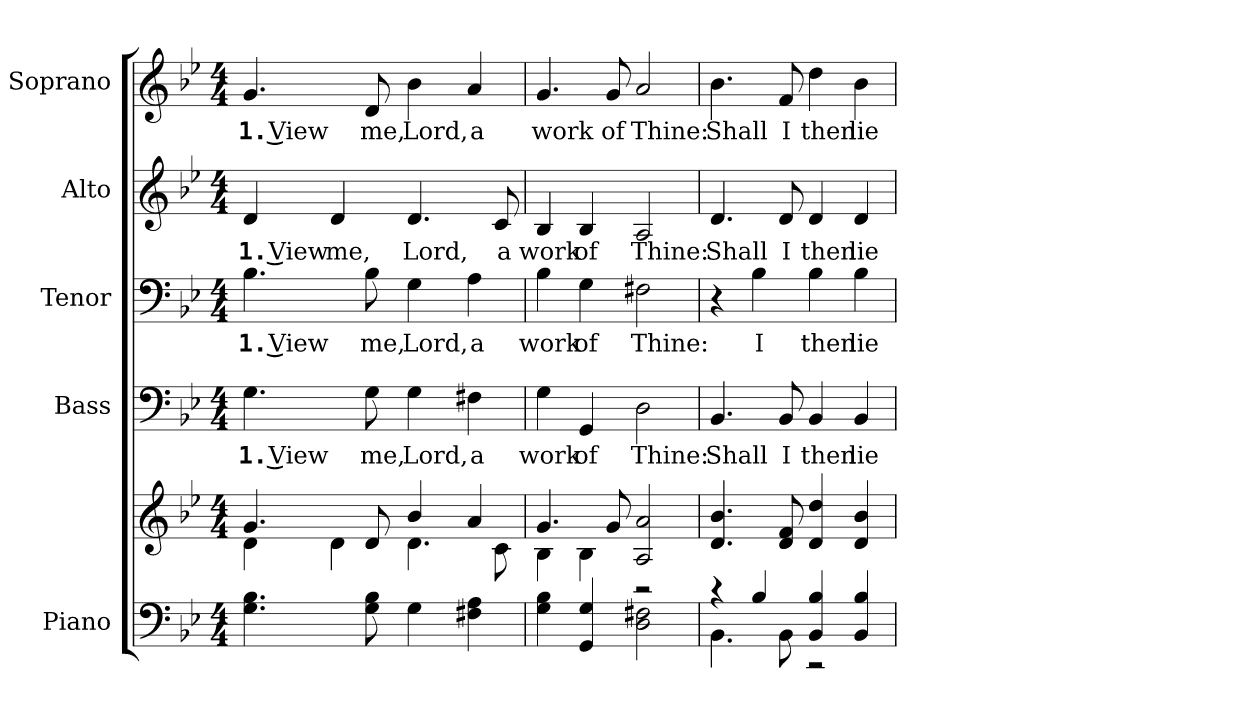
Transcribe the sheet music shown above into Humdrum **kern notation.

**kern	**kern	**kern	**text	**kern	**text	**kern	**text	**kern	**text
*part5	*part5	*part4	*part4	*part3	*part3	*part2	*part2	*part1	*part1
*staff6	*staff5	*staff4	*staff4	*staff3	*staff3	*staff2	*staff2	*staff1	*staff1
*I"Piano	*	*I"Bass	*	*I"Tenor	*	*I"Alto	*	*I"Soprano	*
*I'Pno.	*	*I'B.	*	*I'T.	*	*I'A.	*	*I'S.	*
!!LO:PB:g=z
*clefF4	*clefG2	*clefF4	*	*clefF4	*	*clefG2	*	*clefG2	*
*k[b-e-]	*k[b-e-]	*k[b-e-]	*	*k[b-e-]	*	*k[b-e-]	*	*k[b-e-]	*
*B-:	*B-:	*B-:	*	*B-:	*	*B-:	*	*B-:	*
*M4/4	*M4/4	*M4/4	*	*M4/4	*	*M4/4	*	*M4/4	*
*MM110	*MM110	*MM110	*	*MM110	*	*MM110	*	*MM110	*
=1	=1	=1	=1	=1	=1	=1	=1	=1	=1
*	*^	*	*	*	*	*	*	*	*
!	!	!	!	!LO:LY:b:color=#000000	!	!	!	!	!	!
!	!	!	!	!	!	!LO:LY:b:color=#000000	!	!	!	!
!	!	!	!	!	!	!	!	!LO:LY:b:color=#000000	!	!
!	!	!	!	!	!	!	!	!	!	!LO:LY:b:color=#000000
4.Gi\ 4.B-i	4.gi/	4di\	4.Gi\	1. View	4.B-i\	1. View	4di/	1. View	4.gi/	1. View
!	!	!	!	!	!	!	!	!LO:LY:b:color=#000000	!	!
.	.	4di\	.	.	.	.	4di/	me,	.	.
!	!	!	!	!LO:LY:b:color=#000000	!	!	!	!	!	!
!	!	!	!	!	!	!LO:LY:b:color=#000000	!	!	!	!
!	!	!	!	!	!	!	!	!	!	!LO:LY:b:color=#000000
8Gi\ 8B-i	8di/	.	8Gi\	me,	8B-i\	me,	.	.	8di/	me,
!	!	!	!	!LO:LY:b:color=#000000	!	!	!	!	!	!
!	!	!	!	!	!	!LO:LY:b:color=#000000	!	!	!	!
!	!	!	!	!	!	!	!	!LO:LY:b:color=#000000	!	!
!	!	!	!	!	!	!	!	!	!	!LO:LY:b:color=#000000
4Gi\	4b-i/	4.di\	4Gi\	Lord,	4Gi\	Lord,	4.di/	Lord,	4b-i\	Lord,
!	!	!	!	!LO:LY:b:color=#000000	!	!	!	!	!	!
!	!	!	!	!	!	!LO:LY:b:color=#000000	!	!	!	!
!	!	!	!	!	!	!	!	!	!	!LO:LY:b:color=#000000
4F#Xi\ 4Ai	4ai/	.	4F#Xi\	a	4Ai\	a	.	.	4ai/	a
!	!	!	!	!	!	!	!	!LO:LY:b:color=#000000	!	!
.	.	8ci\	.	.	.	.	8ci/	a	.	.
=2	=2	=2	=2	=2	=2	=2	=2	=2	=2	=2
!	!	!	!	!LO:LY:b:color=#000000	!	!	!	!	!	!
!	!	!	!	!	!	!LO:LY:b:color=#000000	!	!	!	!
!	!	!	!	!	!	!	!	!LO:LY:b:color=#000000	!	!
!	!	!	!	!	!	!	!	!	!	!LO:LY:b:color=#000000
4Gi\ 4B-i	4.gi/	4B-i\	4Gi\	work	4B-i\	work	4B-i/	work	4.gi/	work
!	!	!	!	!LO:LY:b:color=#000000	!	!	!	!	!	!
!	!	!	!	!	!	!LO:LY:b:color=#000000	!	!	!	!
!	!	!	!	!	!	!	!	!LO:LY:b:color=#000000	!	!
4GGi/ 4Gi	.	4B-i\	4GGi/	of	4Gi\	of	4B-i/	of	.	.
!	!	!	!	!	!	!	!	!	!	!LO:LY:b:color=#000000
.	8gi/	.	.	.	.	.	.	.	8gi/	of
!	!	!	!	!LO:LY:b:color=#000000	!	!	!	!	!	!
!	!	!	!	!	!	!LO:LY:b:color=#000000	!	!	!	!
!	!	!	!	!	!	!	!	!LO:LY:b:color=#000000	!	!
!	!	!	!	!	!	!	!	!	!	!LO:LY:b:color=#000000
2Di\ 2F#Xi	2Ai/ 2ai	2r	2Di\	Thine:	2F#Xi\	Thine:	2Ai/	Thine:	2ai/	Thine:
*	*v	*v	*	*	*	*	*	*	*	*
!!LO:PB:g=z
=3	=3	=3	=3	=3	=3	=3	=3	=3	=3
*^	*	*	*	*	*	*	*	*	*
*	*	*^	*	*	*	*	*	*	*	*
!	!	!	!	!	!LO:LY:b:color=#000000	!	!	!	!	!	!
*	*	*v	*v	*	*	*	*	*	*	*	*
*	*	*^	*	*	*	*	*	*	*	*
!	!	!	!	!	!	!	!	!	!LO:LY:b:color=#000000	!	!
*	*	*v	*v	*	*	*	*	*	*	*	*
*	*	*^	*	*	*	*	*	*	*	*
!	!	!	!	!	!	!	!	!	!	!	!LO:LY:b:color=#000000
*	*	*v	*v	*	*	*	*	*	*	*	*
4r	4.BB-i\	4.di/ 4.b-i	4.BB-i/	Shall	4r	.	4.di/	Shall	4.b-i\	Shall
!	!	!	!	!	!	!LO:LY:b:color=#000000	!	!	!	!
4B-i/	.	.	.	.	4B-i\	I	.	.	.	.
!	!	!	!	!LO:LY:b:color=#000000	!	!	!	!	!	!
!	!	!	!	!	!	!	!	!LO:LY:b:color=#000000	!	!
!	!	!	!	!	!	!	!	!	!	!LO:LY:b:color=#000000
.	8BB-i\	8di/ 8fi	8BB-i/	I	.	.	8di/	I	8fi/	I
!	!	!	!	!LO:LY:b:color=#000000	!	!	!	!	!	!
!	!	!	!	!	!	!LO:LY:b:color=#000000	!	!	!	!
!	!	!	!	!	!	!	!	!LO:LY:b:color=#000000	!	!
!	!	!	!	!	!	!	!	!	!	!LO:LY:b:color=#000000
4BB-i/ 4B-i	2r	4di/ 4ddi	4BB-i/	then	4B-i\	then	4di/	then	4ddi\	then
!	!	!	!	!LO:LY:b:color=#000000	!	!	!	!	!	!
!	!	!	!	!	!	!LO:LY:b:color=#000000	!	!	!	!
!	!	!	!	!	!	!	!	!LO:LY:b:color=#000000	!	!
!	!	!	!	!	!	!	!	!	!	!LO:LY:b:color=#000000
4BB-i/ 4B-i	.	4di/ 4b-i	4BB-i/	lie	4B-i\	lie	4di/	lie	4b-i\	lie
*v	*v	*	*	*	*	*	*	*	*	*
=	=	=	=	=	=	=	=	=	=
*-	*-	*-	*-	*-	*-	*-	*-	*-	*-
